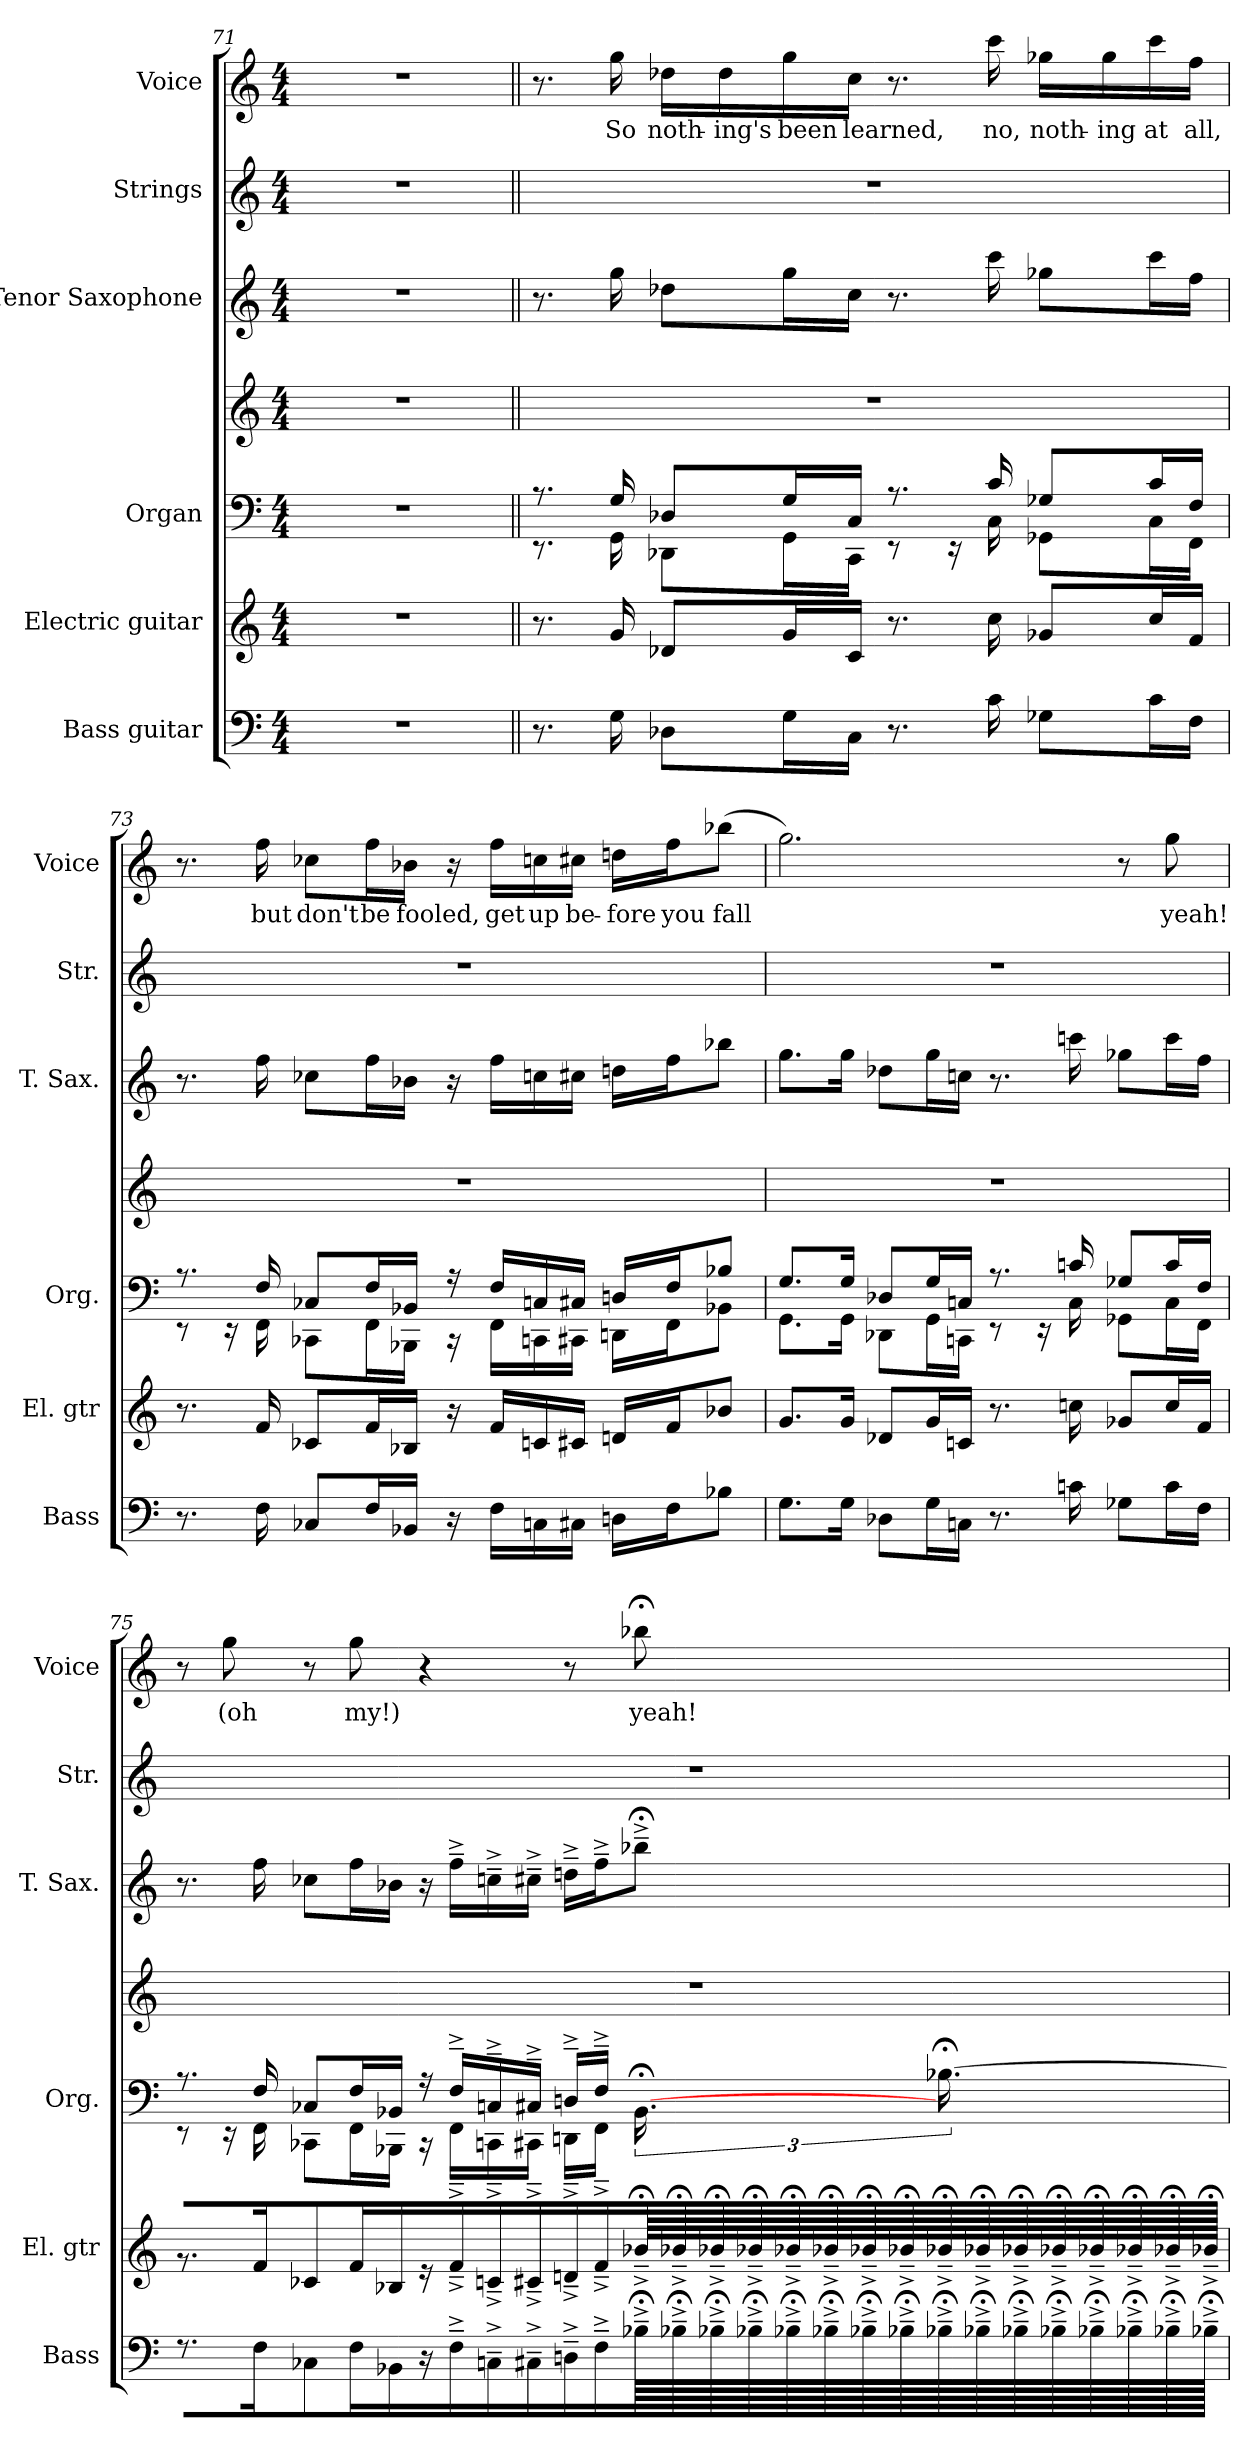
**kern	**kern	**kern	**kern	**kern	**kern	**kern	**text
*part6	*part5	*part4	*part4	*part3	*part2	*part1	*part1
*staff7	*staff6	*staff5	*staff4	*staff3	*staff2	*staff1	*staff1
*I"Bass guitar	*I"Electric guitar	*I"Organ	*	*I"Tenor Saxophone	*I"Strings	*I"Voice	*
*I'Bass	*I'El. gtr	*I'Org.	*	*I'T. Sax.	*I'Str.	*I'Voice	*
*clefF4	*clefG2	*clefF4	*clefG2	*clefG2	*clefG2	*clefG2	*
*ITrd7c12	*ITrd7c12	*	*	*ITrd8c14	*	*	*
*k[]	*k[]	*k[]	*k[]	*k[]	*k[]	*k[]	*
*C:	*C:	*C:	*C:	*C:	*C:	*C:	*
*M4/4	*M4/4	*M4/4	*M4/4	*M4/4	*M4/4	*M4/4	*
=71	=71	=71	=71	=71	=71	=71	=71
1r	1r	1r	1r	1r	1r	1r	.
!!LO:LB:g=z
=72||	=72||	=72||	=72||	=72||	=72||	=72||	=72||
*	*	*^	*	*	*	*	*
8.r	8.r	8.r	8.r	1r	8.r	1r	8.r	.
!	!	!	!	!	!	!	!	!LO:LY:b:color=#000000
16GGi\	16Gi/	16Gi/	16GGi\	.	16gi\	.	16ggi\	So
!	!	!	!	!	!	!	!	!LO:LY:b:color=#000000
8DD-Xi\L	8D-Xi/L	8D-Xi/L	8DD-Xi\L	.	8d-Xi\L	.	16dd-Xi\LL	noth-
!	!	!	!	!	!	!	!	!LO:LY:b:color=#000000
.	.	.	.	.	.	.	16dd-i\	-ing's
!	!	!	!	!	!	!	!	!LO:LY:b:color=#000000
16GGi\L	16Gi/L	16Gi/L	16GGi\L	.	16gi\L	.	16ggi\	been
!	!	!	!	!	!	!	!	!LO:LY:b:color=#000000
16CCi\JJ	16Ci/JJ	16Ci/JJ	16CCi\JJ	.	16ci\JJ	.	16cci\JJ	learned,
8.r	8.r	8.r	8r	.	8.r	.	8.r	.
.	.	.	16r	.	.	.	.	.
!	!	!	!	!	!	!	!	!LO:LY:b:color=#000000
16Ci\	16ci\	16ci/	16Ci\	.	16cci\	.	16ccci\	no,
!	!	!	!	!	!	!	!	!LO:LY:b:color=#000000
8GG-Xi\L	8G-Xi/L	8G-Xi/L	8GG-Xi\L	.	8g-Xi\L	.	16gg-Xi\LL	noth-
!	!	!	!	!	!	!	!	!LO:LY:b:color=#000000
.	.	.	.	.	.	.	16gg-i\	-ing
!	!	!	!	!	!	!	!	!LO:LY:b:color=#000000
16Ci\L	16ci/L	16ci/L	16Ci\L	.	16cci\L	.	16ccci\	at
!	!	!	!	!	!	!	!	!LO:LY:b:color=#000000
16FFi\JJ	16Fi/JJ	16Fi/JJ	16FFi\JJ	.	16fi\JJ	.	16ffi\JJ	all,
=73	=73	=73	=73	=73	=73	=73	=73	=73
8.r	8.r	8.r	8r	1r	8.r	1r	8.r	.
.	.	.	16r	.	.	.	.	.
!	!	!	!	!	!	!	!	!LO:LY:b:color=#000000
16FFi\	16Fi/	16Fi/	16FFi\	.	16fi\	.	16ffi\	but
!	!	!	!	!	!	!	!	!LO:LY:b:color=#000000
8CC-Xi/L	8C-Xi/L	8C-Xi/L	8CC-Xi\L	.	8c-Xi\L	.	8cc-Xi\L	don't
!	!	!	!	!	!	!	!	!LO:LY:b:color=#000000
16FFi/L	16Fi/L	16Fi/L	16FFi\L	.	16fi\L	.	16ffi\L	be
!	!	!	!	!	!	!	!	!LO:LY:b:color=#000000
16BBB-Xi/JJ	16BB-Xi/JJ	16BB-Xi/JJ	16BBB-Xi\JJ	.	16B-Xi\JJ	.	16b-Xi\JJ	fooled,
16r	16r	16r	16r	.	16r	.	16r	.
!	!	!	!	!	!	!	!	!LO:LY:b:color=#000000
16FFi\LL	16Fi/LL	16Fi/LL	16FFi\LL	.	16fi\LL	.	16ffi\LL	get
!	!	!	!	!	!	!	!	!LO:LY:b:color=#000000
16CCni\	16Cni/	16Cni/	16CCni\	.	16cni\	.	16ccni\	up
!	!	!	!	!	!	!	!	!LO:LY:b:color=#000000
16CC#Xi\JJ	16C#Xi/JJ	16C#Xi/JJ	16CC#Xi\JJ	.	16c#Xi\JJ	.	16cc#Xi\JJ	be-
!	!	!	!	!	!	!	!	!LO:LY:b:color=#000000
16DDni\LL	16Dni/LL	16Dni/LL	16DDni\LL	.	16dni\LL	.	16ddni\LL	-fore
!	!	!	!	!	!	!	!	!LO:LY:b:color=#000000
16FFi\J	16Fi/J	16Fi/J	16FFi\J	.	16fi\J	.	16ffi\J	you
!	!	!	!	!	!	!	!	!LO:LY:b:color=#000000
8BB-Xi\J	8B-Xi/J	8B-Xi/J	8BB-Xi\J	.	8b-Xi\J	.	(8bb-Xi\J	fall
!!LO:PB:g=z
=74	=74	=74	=74	=74	=74	=74	=74	=74
8.GGi\L	8.Gi/L	8.Gi/L	8.GGi\L	1r	8.gi\L	1r	2.ggi\)	.
16GGi\Jk	16Gi/Jk	16Gi/Jk	16GGi\Jk	.	16gi\Jk	.	.	.
8DD-Xi\L	8D-Xi/L	8D-Xi/L	8DD-Xi\L	.	8d-Xi\L	.	.	.
16GGi\L	16Gi/L	16Gi/L	16GGi\L	.	16gi\L	.	.	.
16CCni\JJ	16Cni/JJ	16Cni/JJ	16CCni\JJ	.	16cni\JJ	.	.	.
8.r	8.r	8.r	8r	.	8.r	.	.	.
.	.	.	16r	.	.	.	.	.
16Cni\	16cni\	16cni/	16Ci\	.	16ccni\	.	.	.
8GG-Xi\L	8G-Xi/L	8G-Xi/L	8GG-Xi\L	.	8g-Xi\L	.	8r	.
!	!	!	!	!	!	!	!	!LO:LY:b:color=#000000
16Ci\L	16ci/L	16ci/L	16Ci\L	.	16cci\L	.	8ggi\	yeah!
16FFi\JJ	16Fi/JJ	16Fi/JJ	16FFi\JJ	.	16fi\JJ	.	.	.
=75	=75	=75	=75	=75	=75	=75	=75	=75
8.r	8.r	8.r	8r	1r	8.r	1r	8r	.
!	!	!	!	!	!	!	!	!LO:LY:b:color=#000000
.	.	.	16r	.	.	.	8ggi\	(oh
16FFi\	16Fi/	16Fi/	16FFi\	.	16fi\	.	.	.
8CC-Xi/L	8C-Xi/L	8C-Xi/L	8CC-Xi\L	.	8c-Xi\L	.	8r	.
!	!	!	!	!	!	!	!	!LO:LY:b:color=#000000
16FFi/L	16Fi/L	16Fi/L	16FFi\L	.	16fi\L	.	8ggi\	my!)
16BBB-Xi/JJ	16BB-Xi/JJ	16BB-Xi/JJ	16BBB-Xi\JJ	.	16B-Xi\JJ	.	.	.
16r	16r	16r	16r	.	16r	.	4r	.
16FF~^i\LL	16F~^i/LL	16F~^i/LL	16FF~^i\LL	.	16f~^i\LL	.	.	.
16CCn~^i\	16Cn~^i/	16Cn~^i/	16CCn~^i\	.	16cn~^i\	.	.	.
16CC#X~^i\JJ	16C#X~^i/JJ	16C#X~^i/JJ	16CC#X~^i\JJ	.	16c#X~^i\JJ	.	.	.
16DDn~^i\LL	16Dn~^i/LL	16Dn~^i/LL	16DDn~^i\LL	.	16dn~^i\LL	.	8r	.
16FF~^i\J	16F~^i/J	16F~^i/JJ	16FF~^i\JJ	.	16f~^i\J	.	.	.
!	!	!	!	!	!	!	!	!LO:LY:b:color=#000000
*tremolo	*	*	*	*	*	*	*	*
*	*tremolo	*	*	*	*	*	*	*
128BB-X;~^i\	128B-X;~^i/	[>24.BB-;i\	8ryy	.	8b-X;~^i\J	.	8bb-X;i\	yeah!
128BB-X;~^i\	128B-X;~^i/	.	.	.	.	.	.	.
128BB-X;~^i\	128B-X;~^i/	.	.	.	.	.	.	.
128BB-X;~^i\	128B-X;~^i/	.	.	.	.	.	.	.
128BB-X;~^i\	128B-X;~^i/	.	.	.	.	.	.	.
128BB-X;~^i\	128B-X;~^i/	.	.	.	.	.	.	.
128BB-X;~^i\	128B-X;~^i/	.	.	.	.	.	.	.
128BB-X;~^i\	128B-X;~^i/	.	.	.	.	.	.	.
128BB-X;~^i\	128B-X;~^i/	[>24.B-X;i\	.	.	.	.	.	.
128BB-X;~^i\	128B-X;~^i/	.	.	.	.	.	.	.
128BB-X;~^i\	128B-X;~^i/	.	.	.	.	.	.	.
128BB-X;~^i\	128B-X;~^i/	.	.	.	.	.	.	.
128BB-X;~^i\	128B-X;~^i/	.	.	.	.	.	.	.
128BB-X;~^i\	128B-X;~^i/	.	.	.	.	.	.	.
128BB-X;~^i\	128B-X;~^i/	.	.	.	.	.	.	.
128BB-X;~^i\JJJJJ	128B-X;~^i/JJJJJ	.	.	.	.	.	.	.
*	*Xtremolo	*	*	*	*	*	*	*
*Xtremolo	*	*	*	*	*	*	*	*
*	*	*v	*v	*	*	*	*	*
=	=	=	=	=	=	=	=
*-	*-	*-	*-	*-	*-	*-	*-
